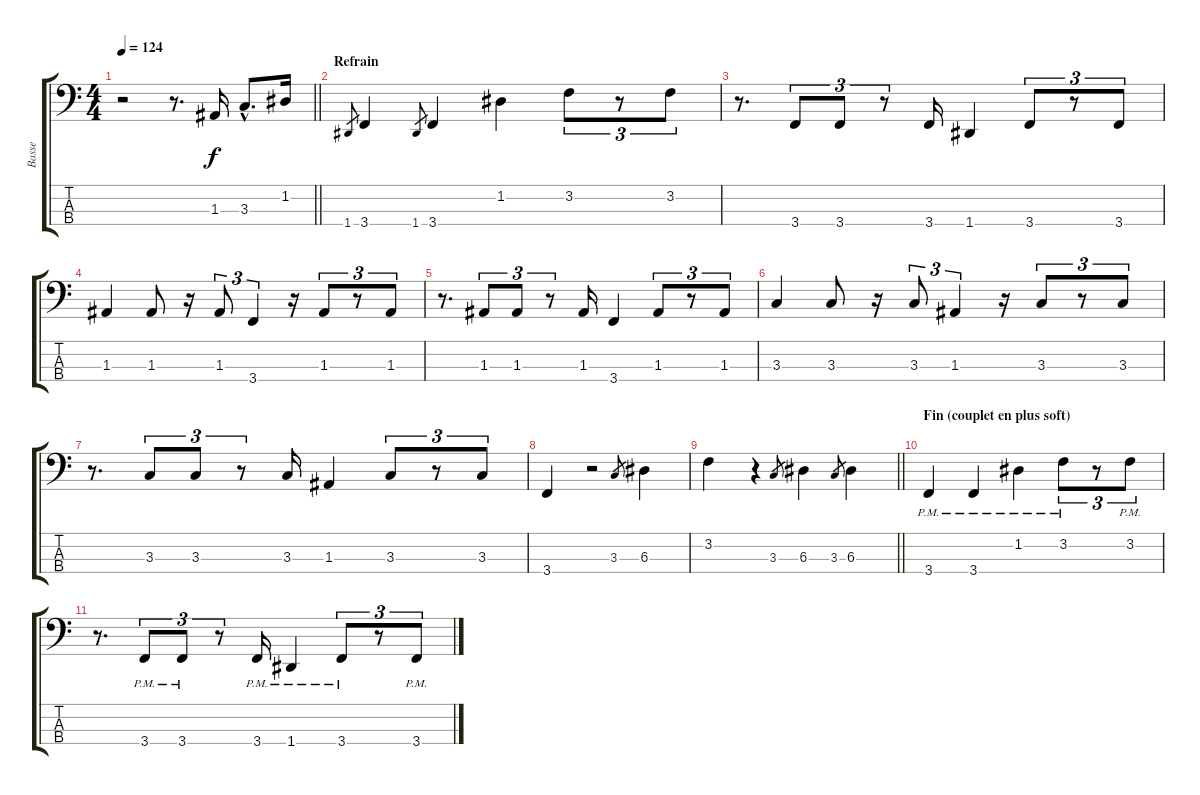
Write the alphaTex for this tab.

\track ("Basse" "Basse") {instrument electricbassfinger}
\staff {score tabs}
\tuning (G2 D2 A1 D1) {hide}
\ts (4 4)
\tempo 124
\clef f4
\barLineRight lightlight
\ks c
r.2{dy f} r.8{d} 1.3.16 3.3{hac}.8{d} 1.2.16 |
\section ("" "Refrain")
1.4.8{gr} 3.4.4 1.4.8{gr} 3.4.4 1.2.4 3.2.8{tu (3 2)} r.8{tu (3 2)} 3.2.8{tu (3 2)} |
r.8{d} 3.4.8{tu (3 2)} 3.4.8{tu (3 2)} r.8{tu (3 2)} 3.4.16 1.4.4 3.4.8{tu (3 2)} r.8{tu (3 2)} 3.4.8{tu (3 2)} |
1.3.4 1.3.8 r.16 1.3.8{tu (3 2)} 3.4.4{tu (3 2)} r.16 1.3.8{tu (3 2)} r.8{tu (3 2)} 1.3.8{tu (3 2)} |
r.8{d} 1.3.8{tu (3 2)} 1.3.8{tu (3 2)} r.8{tu (3 2)} 1.3.16 3.4.4 1.3.8{tu (3 2)} r.8{tu (3 2)} 1.3.8{tu (3 2)} |
3.3.4 3.3.8 r.16 3.3.8{tu (3 2)} 1.3.4{tu (3 2)} r.16 3.3.8{tu (3 2)} r.8{tu (3 2)} 3.3.8{tu (3 2)} |
r.8{d} 3.3.8{tu (3 2)} 3.3.8{tu (3 2)} r.8{tu (3 2)} 3.3.16 1.3.4 3.3.8{tu (3 2)} r.8{tu (3 2)} 3.3.8{tu (3 2)} |
3.4.4 r.2 3.3.8{gr} 6.3.4 |
\barLineRight lightlight
3.2.4 r.4 3.3.8{gr} 6.3.4 3.3.8{gr} 6.3.4 |
\section ("" "Fin (couplet en plus soft)")
3.4{pm}.4{volume 0} 3.4{pm}.4 1.2{pm}.4 3.2{pm}.8{tu (3 2)} r.8{tu (3 2)} 3.2{pm}.8{tu (3 2)} |
r.8{d} 3.4{pm}.8{tu (3 2)} 3.4{pm}.8{tu (3 2)} r.8{tu (3 2)} 3.4{pm}.16 1.4{pm}.4 3.4{pm}.8{tu (3 2)} r.8{tu (3 2)} 3.4{pm}.8{tu (3 2)}
